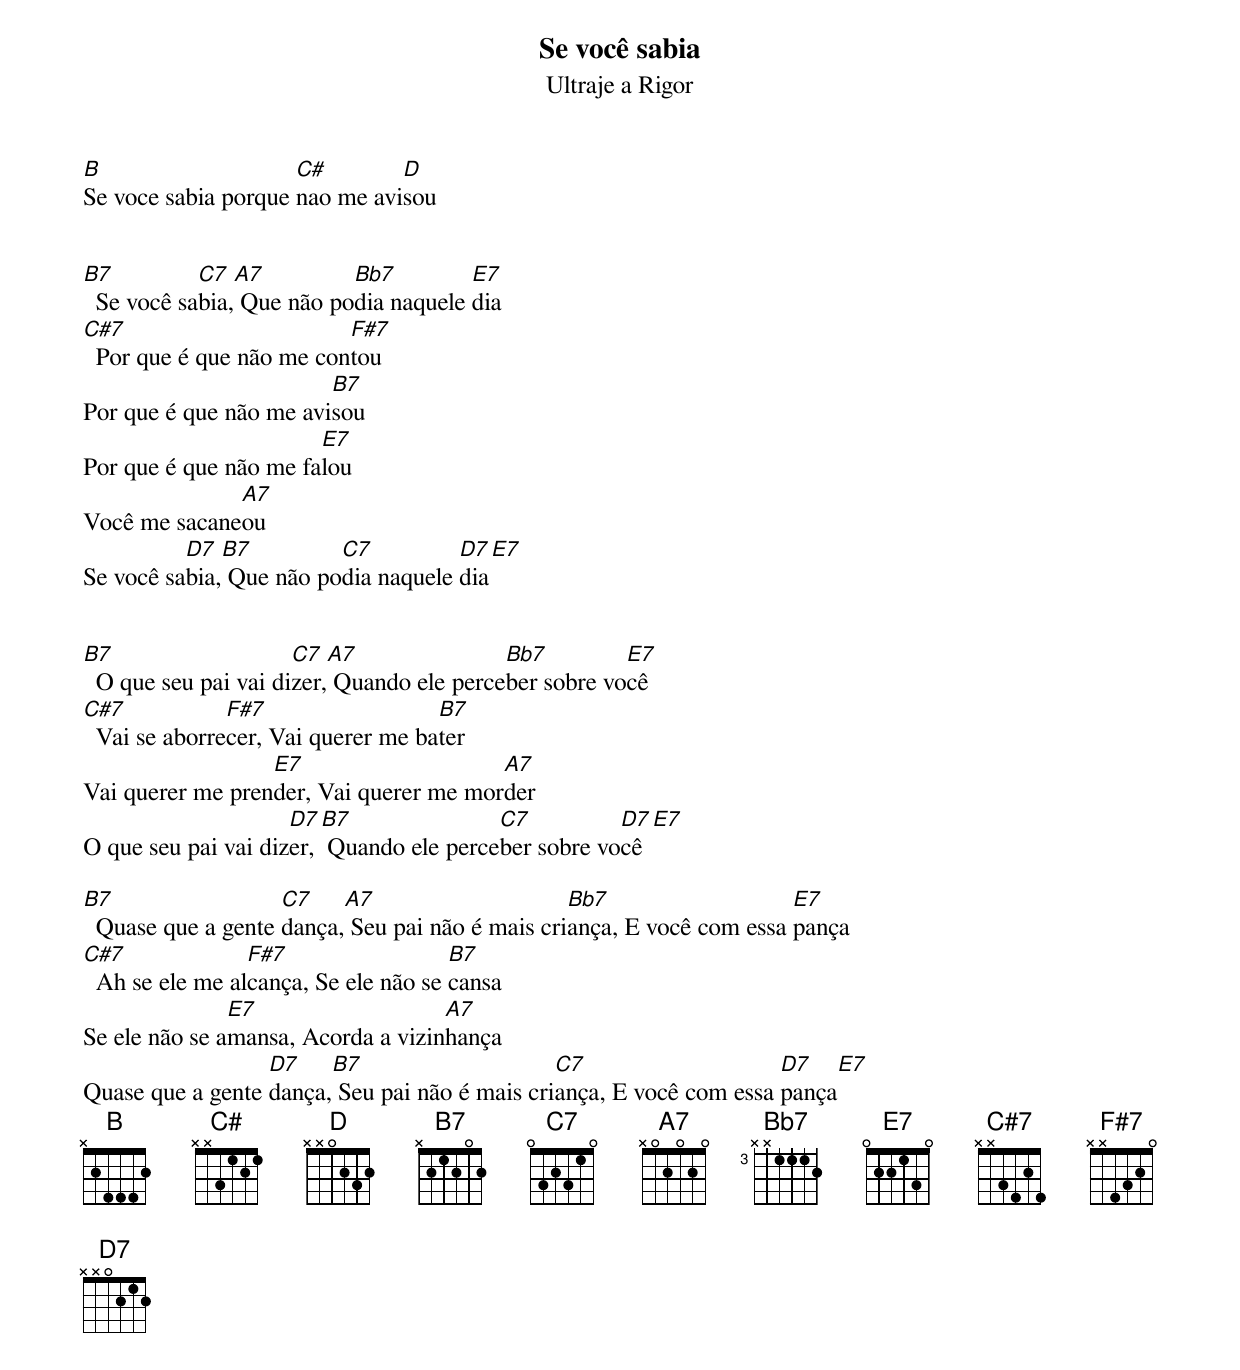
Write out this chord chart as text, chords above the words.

Se você sabia
Ultraje a Rigor

B                    C#        D
Se voce sabia porque nao me avisou


B7          C7  A7         Bb7         E7
  Se você sabia, Que não podia naquele dia
C#7                       F#7
  Por que é que não me contou
                        B7
Por que é que não me avisou
                       E7
Por que é que não me falou
              A7
Você me sacaneou
          D7  B7         C7          D7    E7
Se você sabia, Que não podia naquele dia


B7                    C7  A7               Bb7         E7
  O que seu pai vai dizer, Quando ele perceber sobre você
C#7            F#7                  B7
  Vai se aborrecer, Vai querer me bater
                  E7                    A7
Vai querer me prender, Vai querer me morder
                     D7 B7               C7          D7    E7
O que seu pai vai dizer, Quando ele perceber sobre você

B7                  C7    A7                     Bb7                   E7
  Quase que a gente dança, Seu pai não é mais criança, E você com essa pança
C#7              F#7                  B7
  Ah se ele me alcança, Se ele não se cansa
               E7                   A7
Se ele não se amansa, Acorda a vizinhança
                  D7    B7                     C7                    D7    E7
Quase que a gente dança, Seu pai não é mais criança, E você com essa pança
